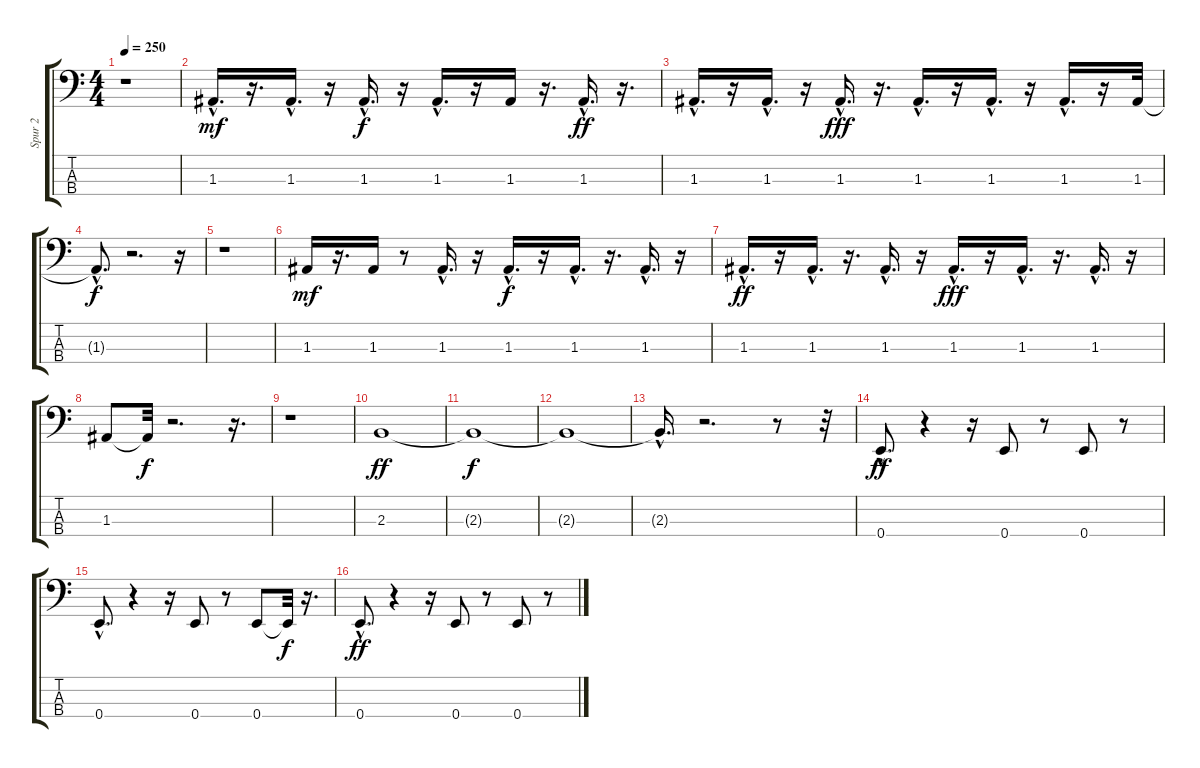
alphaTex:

\track ("Spur 2" "Spur 2") {instrument electricbassfinger}
\staff {score tabs}
\tuning (G2 D2 A1 E1) {hide}
\ts (4 4)
\tempo 250
\clef f4
\ks c
r.1{dy ff} |
1.3{hac}.16{d dy mf} r.16{d} 1.3{hac}.16{d} r.16 1.3{hac}.16{d dy f} r.16 1.3{hac}.16{d} r.16 1.3.16 r.16{d} 1.3{hac}.16{d dy ff} r.16{d} |
1.3{hac}.16{d} r.16 1.3{hac}.16{d} r.16 1.3{hac}.16{d dy fff} r.16{d} 1.3{hac}.16{d} r.16 1.3{hac}.16{d} r.16 1.3{hac}.16{d} r.16 1.3.32 |
1.3{hac t}.8{d dy f} r.2{d} r.16 |
r.1 |
1.3.16{dy mf} r.16{d} 1.3.16 r.8 1.3{hac}.16{d} r.16 1.3{hac}.16{d dy f} r.16 1.3{hac}.16{d} r.16{d} 1.3{hac}.16{d} r.16 |
1.3{hac}.16{d dy ff} r.16 1.3{hac}.16{d} r.16{d} 1.3{hac}.16{d} r.16 1.3{hac}.16{d dy fff} r.16 1.3{hac}.16{d} r.16{d} 1.3{hac}.16{d} r.16 |
1.3.8 1.3{t}.32{dy f} r.2{d} r.16{d} |
r.1 |
2.3.1{dy ff} |
2.3{t}.1{dy f} |
2.3{t}.1 |
2.3{hac t}.16{d} r.2{d} r.8 r.32 |
0.4{hac}.8{d dy ff} r.4 r.16 0.4.8 r.8 0.4.8 r.8 |
0.4{hac}.8{d} r.4 r.16 0.4.8 r.8 0.4.8 0.4{t}.32{dy f} r.16{d} |
0.4{hac}.8{d dy ff} r.4 r.16 0.4.8 r.8 0.4.8 r.8
